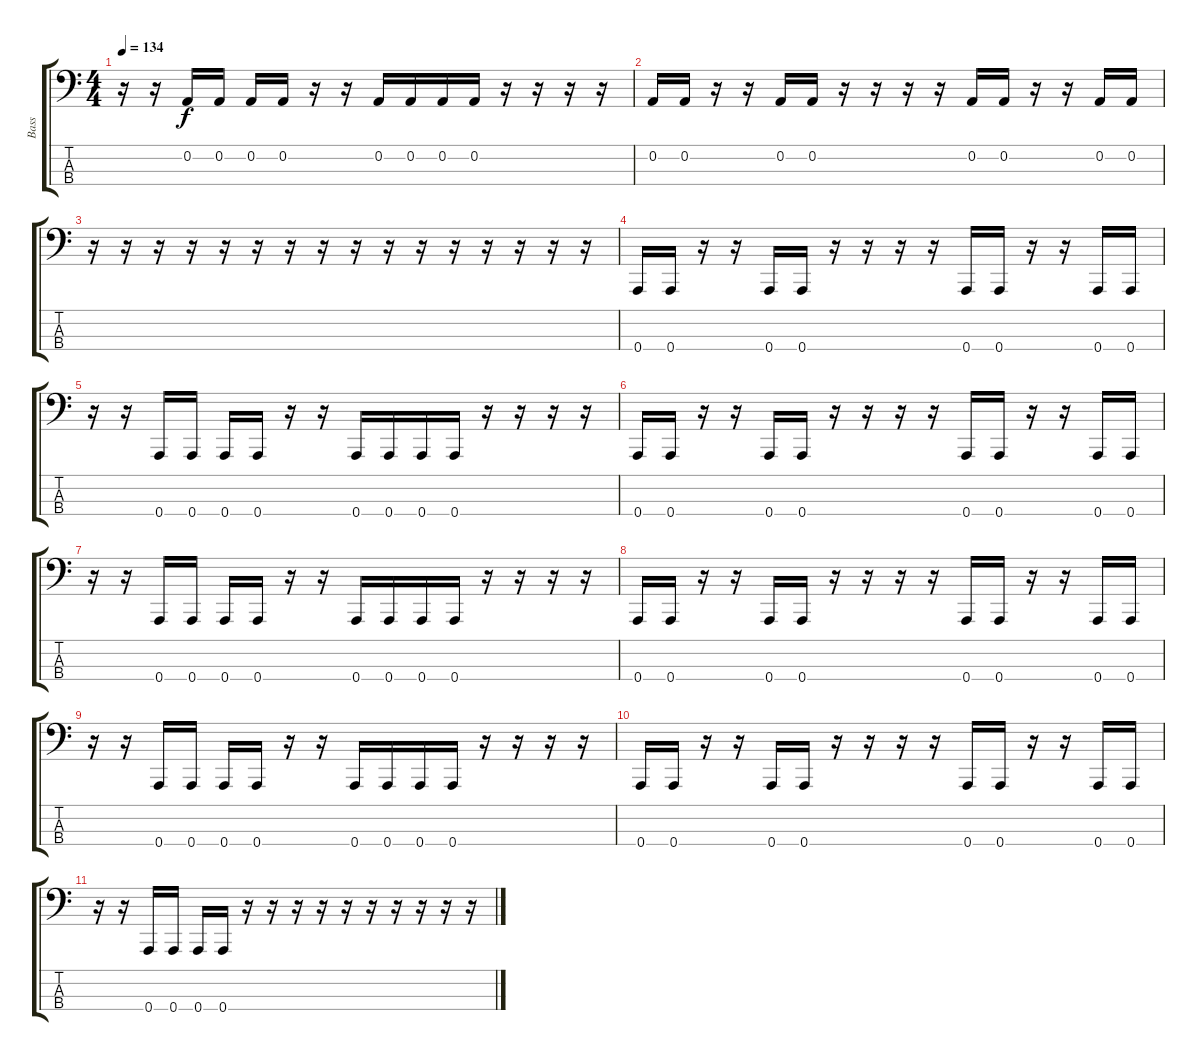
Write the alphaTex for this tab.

\track ("Bass" "Bass") {instrument electricbassfinger}
\staff {score tabs}
\tuning (D2 A1 E1 A0) {hide}
\ts (4 4)
\tempo 134
\clef f4
\ks c
r.16{dy f} r.16 0.2.16 0.2.16 0.2.16 0.2.16 r.16 r.16 0.2.16 0.2.16 0.2.16 0.2.16 r.16 r.16 r.16 r.16 |
0.2.16 0.2.16 r.16 r.16 0.2.16 0.2.16 r.16 r.16 r.16 r.16 0.2.16 0.2.16 r.16 r.16 0.2.16 0.2.16 |
r.16 r.16 r.16 r.16 r.16 r.16 r.16 r.16 r.16 r.16 r.16 r.16 r.16 r.16 r.16 r.16 |
0.4.16 0.4.16 r.16 r.16 0.4.16 0.4.16 r.16 r.16 r.16 r.16 0.4.16 0.4.16 r.16 r.16 0.4.16 0.4.16 |
r.16 r.16 0.4.16 0.4.16 0.4.16 0.4.16 r.16 r.16 0.4.16 0.4.16 0.4.16 0.4.16 r.16 r.16 r.16 r.16 |
0.4.16 0.4.16 r.16 r.16 0.4.16 0.4.16 r.16 r.16 r.16 r.16 0.4.16 0.4.16 r.16 r.16 0.4.16 0.4.16 |
r.16 r.16 0.4.16 0.4.16 0.4.16 0.4.16 r.16 r.16 0.4.16 0.4.16 0.4.16 0.4.16 r.16 r.16 r.16 r.16 |
0.4.16 0.4.16 r.16 r.16 0.4.16 0.4.16 r.16 r.16 r.16 r.16 0.4.16 0.4.16 r.16 r.16 0.4.16 0.4.16 |
r.16 r.16 0.4.16 0.4.16 0.4.16 0.4.16 r.16 r.16 0.4.16 0.4.16 0.4.16 0.4.16 r.16 r.16 r.16 r.16 |
0.4.16 0.4.16 r.16 r.16 0.4.16 0.4.16 r.16 r.16 r.16 r.16 0.4.16 0.4.16 r.16 r.16 0.4.16 0.4.16 |
r.16 r.16 0.4.16 0.4.16 0.4.16 0.4.16 r.16 r.16 r.16 r.16 r.16 r.16 r.16 r.16 r.16 r.16
